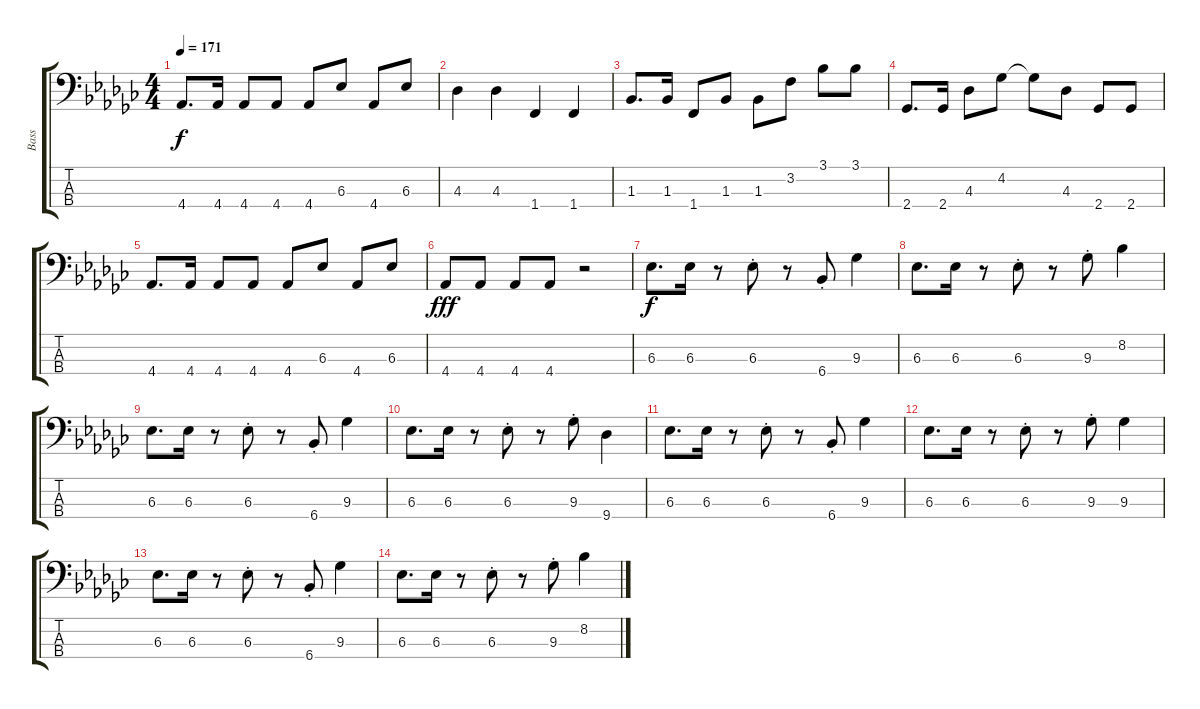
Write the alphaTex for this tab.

\track ("Bass" "Bass") {instrument electricbassfinger}
\staff {score tabs}
\tuning (G2 D2 A1 E1) {hide}
\ts (4 4)
\tempo 171
\clef f4
\ks gb
4.4.8{d dy f} 4.4.16 4.4.8 4.4.8 4.4.8 6.3.8 4.4.8 6.3.8 |
4.3.4 4.3.4 1.4.4 1.4.4 |
1.3.8{d} 1.3.16 1.4.8 1.3.8 1.3.8 3.2.8 3.1.8 3.1.8 |
2.4.8{d} 2.4.16 4.3.8 4.2.8 4.2{t}.8 4.3.8 2.4.8 2.4.8 |
4.4.8{d} 4.4.16 4.4.8 4.4.8 4.4.8 6.3.8 4.4.8 6.3.8 |
4.4.8{dy fff} 4.4.8 4.4.8 4.4.8 r.2 |
6.3.8{d dy f} 6.3.16 r.8 6.3{st}.8 r.8 6.4{st}.8 9.3.4 |
6.3.8{d} 6.3.16 r.8 6.3{st}.8 r.8 9.3{st}.8 8.2.4 |
6.3.8{d} 6.3.16 r.8 6.3{st}.8 r.8 6.4{st}.8 9.3.4 |
6.3.8{d} 6.3.16 r.8 6.3{st}.8 r.8 9.3{st}.8 9.4.4 |
6.3.8{d} 6.3.16 r.8 6.3{st}.8 r.8 6.4{st}.8 9.3.4 |
6.3.8{d} 6.3.16 r.8 6.3{st}.8 r.8 9.3{st}.8 9.3.4 |
6.3.8{d} 6.3.16 r.8 6.3{st}.8 r.8 6.4{st}.8 9.3.4 |
6.3.8{d} 6.3.16 r.8 6.3{st}.8 r.8 9.3{st}.8 8.2.4
